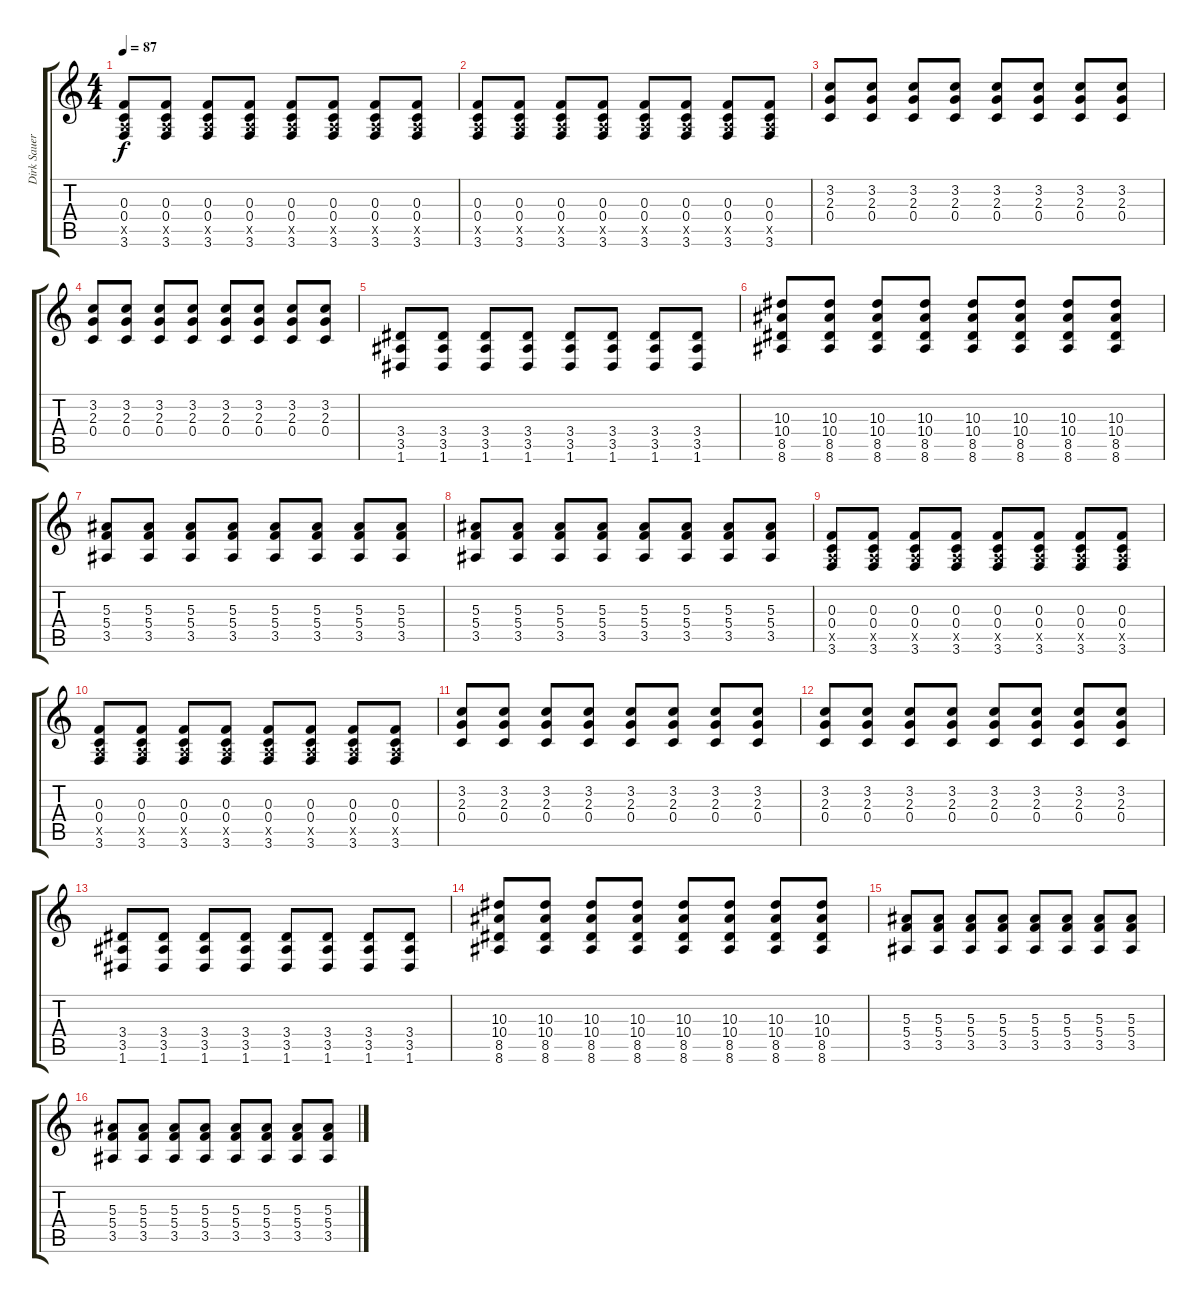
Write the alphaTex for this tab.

\track ("Dirk Sauer - Rhythm guitar" "Dirk Sauer") {instrument overdrivenguitar}
\staff {score tabs}
\tuning (D4 A3 F3 C3 G2 D2) {hide}
\ts (4 4)
\tempo 87
\clef g2
\ks c
(0.3 0.4 2.5{x} 3.6).8{dy f} (0.3 0.4 2.5{x} 3.6).8 (0.3 0.4 2.5{x} 3.6).8 (0.3 0.4 2.5{x} 3.6).8 (0.3 0.4 2.5{x} 3.6).8 (0.3 0.4 2.5{x} 3.6).8 (0.3 0.4 2.5{x} 3.6).8 (0.3 0.4 2.5{x} 3.6).8 |
(0.3 0.4 2.5{x} 3.6).8 (0.3 0.4 2.5{x} 3.6).8 (0.3 0.4 2.5{x} 3.6).8 (0.3 0.4 2.5{x} 3.6).8 (0.3 0.4 2.5{x} 3.6).8 (0.3 0.4 2.5{x} 3.6).8 (0.3 0.4 2.5{x} 3.6).8 (0.3 0.4 2.5{x} 3.6).8 |
(3.2 2.3 0.4).8 (3.2 2.3 0.4).8 (3.2 2.3 0.4).8 (3.2 2.3 0.4).8 (3.2 2.3 0.4).8 (3.2 2.3 0.4).8 (3.2 2.3 0.4).8 (3.2 2.3 0.4).8 |
(3.2 2.3 0.4).8 (3.2 2.3 0.4).8 (3.2 2.3 0.4).8 (3.2 2.3 0.4).8 (3.2 2.3 0.4).8 (3.2 2.3 0.4).8 (3.2 2.3 0.4).8 (3.2 2.3 0.4).8 |
(3.4 3.5 1.6).8 (3.4 3.5 1.6).8 (3.4 3.5 1.6).8 (3.4 3.5 1.6).8 (3.4 3.5 1.6).8 (3.4 3.5 1.6).8 (3.4 3.5 1.6).8 (3.4 3.5 1.6).8 |
(10.3 10.4 8.5 8.6).8 (10.3 10.4 8.5 8.6).8 (10.3 10.4 8.5 8.6).8 (10.3 10.4 8.5 8.6).8 (10.3 10.4 8.5 8.6).8 (10.3 10.4 8.5 8.6).8 (10.3 10.4 8.5 8.6).8 (10.3 10.4 8.5 8.6).8 |
(5.3 5.4 3.5).8 (5.3 5.4 3.5).8 (5.3 5.4 3.5).8 (5.3 5.4 3.5).8 (5.3 5.4 3.5).8 (5.3 5.4 3.5).8 (5.3 5.4 3.5).8 (5.3 5.4 3.5).8 |
(5.3 5.4 3.5).8 (5.3 5.4 3.5).8 (5.3 5.4 3.5).8 (5.3 5.4 3.5).8 (5.3 5.4 3.5).8 (5.3 5.4 3.5).8 (5.3 5.4 3.5).8 (5.3 5.4 3.5).8 |
(0.3 0.4 2.5{x} 3.6).8 (0.3 0.4 2.5{x} 3.6).8 (0.3 0.4 2.5{x} 3.6).8 (0.3 0.4 2.5{x} 3.6).8 (0.3 0.4 2.5{x} 3.6).8 (0.3 0.4 2.5{x} 3.6).8 (0.3 0.4 2.5{x} 3.6).8 (0.3 0.4 2.5{x} 3.6).8 |
(0.3 0.4 2.5{x} 3.6).8 (0.3 0.4 2.5{x} 3.6).8 (0.3 0.4 2.5{x} 3.6).8 (0.3 0.4 2.5{x} 3.6).8 (0.3 0.4 2.5{x} 3.6).8 (0.3 0.4 2.5{x} 3.6).8 (0.3 0.4 2.5{x} 3.6).8 (0.3 0.4 2.5{x} 3.6).8 |
(3.2 2.3 0.4).8 (3.2 2.3 0.4).8 (3.2 2.3 0.4).8 (3.2 2.3 0.4).8 (3.2 2.3 0.4).8 (3.2 2.3 0.4).8 (3.2 2.3 0.4).8 (3.2 2.3 0.4).8 |
(3.2 2.3 0.4).8 (3.2 2.3 0.4).8 (3.2 2.3 0.4).8 (3.2 2.3 0.4).8 (3.2 2.3 0.4).8 (3.2 2.3 0.4).8 (3.2 2.3 0.4).8 (3.2 2.3 0.4).8 |
(3.4 3.5 1.6).8 (3.4 3.5 1.6).8 (3.4 3.5 1.6).8 (3.4 3.5 1.6).8 (3.4 3.5 1.6).8 (3.4 3.5 1.6).8 (3.4 3.5 1.6).8 (3.4 3.5 1.6).8 |
(10.3 10.4 8.5 8.6).8 (10.3 10.4 8.5 8.6).8 (10.3 10.4 8.5 8.6).8 (10.3 10.4 8.5 8.6).8 (10.3 10.4 8.5 8.6).8 (10.3 10.4 8.5 8.6).8 (10.3 10.4 8.5 8.6).8 (10.3 10.4 8.5 8.6).8 |
(5.3 5.4 3.5).8 (5.3 5.4 3.5).8 (5.3 5.4 3.5).8 (5.3 5.4 3.5).8 (5.3 5.4 3.5).8 (5.3 5.4 3.5).8 (5.3 5.4 3.5).8 (5.3 5.4 3.5).8 |
(5.3 5.4 3.5).8 (5.3 5.4 3.5).8 (5.3 5.4 3.5).8 (5.3 5.4 3.5).8 (5.3 5.4 3.5).8 (5.3 5.4 3.5).8 (5.3 5.4 3.5).8 (5.3 5.4 3.5).8
